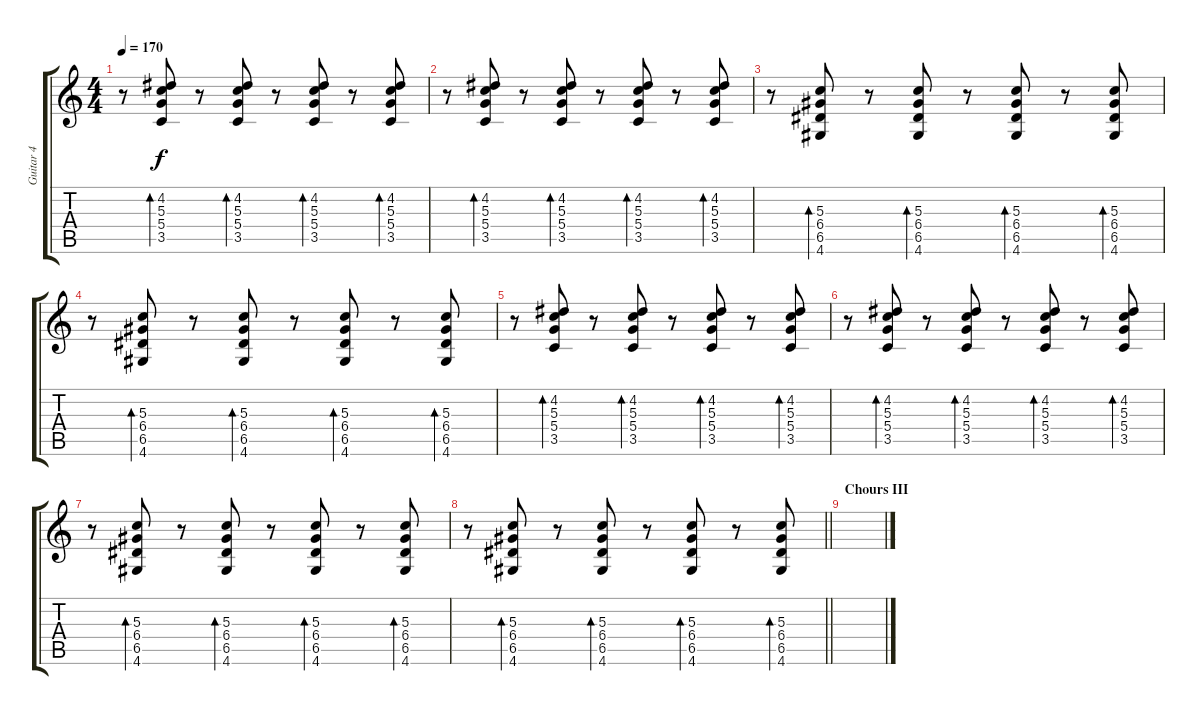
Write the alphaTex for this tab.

\track ("Guitar 4" "Guitar 4") {instrument acousticguitarsteel}
\staff {score tabs}
\tuning (E4 B3 G3 D3 A2 E2) {hide}
\ts (4 4)
\tempo 170
\clef g2
\ks c
r.8{dy f} (4.2 5.3 5.4 3.5).8{bd 120} r.8 (4.2 5.3 5.4 3.5).8{bd 120} r.8 (4.2 5.3 5.4 3.5).8{bd 120} r.8 (4.2 5.3 5.4 3.5).8{bd 120} |
r.8 (4.2 5.3 5.4 3.5).8{bd 120} r.8 (4.2 5.3 5.4 3.5).8{bd 120} r.8 (4.2 5.3 5.4 3.5).8{bd 120} r.8 (4.2 5.3 5.4 3.5).8{bd 120} |
r.8 (5.3 6.4 6.5 4.6).8{bd 120} r.8 (5.3 6.4 6.5 4.6).8{bd 120} r.8 (5.3 6.4 6.5 4.6).8{bd 120} r.8 (5.3 6.4 6.5 4.6).8{bd 120} |
r.8 (5.3 6.4 6.5 4.6).8{bd 120} r.8 (5.3 6.4 6.5 4.6).8{bd 120} r.8 (5.3 6.4 6.5 4.6).8{bd 120} r.8 (5.3 6.4 6.5 4.6).8{bd 120} |
r.8 (4.2 5.3 5.4 3.5).8{bd 120} r.8 (4.2 5.3 5.4 3.5).8{bd 120} r.8 (4.2 5.3 5.4 3.5).8{bd 120} r.8 (4.2 5.3 5.4 3.5).8{bd 120} |
r.8 (4.2 5.3 5.4 3.5).8{bd 120} r.8 (4.2 5.3 5.4 3.5).8{bd 120} r.8 (4.2 5.3 5.4 3.5).8{bd 120} r.8 (4.2 5.3 5.4 3.5).8{bd 120} |
r.8 (5.3 6.4 6.5 4.6).8{bd 120} r.8 (5.3 6.4 6.5 4.6).8{bd 120} r.8 (5.3 6.4 6.5 4.6).8{bd 120} r.8 (5.3 6.4 6.5 4.6).8{bd 120} |
\barLineRight lightlight
r.8 (5.3 6.4 6.5 4.6).8{bd 120} r.8 (5.3 6.4 6.5 4.6).8{bd 120} r.8 (5.3 6.4 6.5 4.6).8{bd 120} r.8 (5.3 6.4 6.5 4.6).8{bd 120} |
\section ("" "Chours III")
